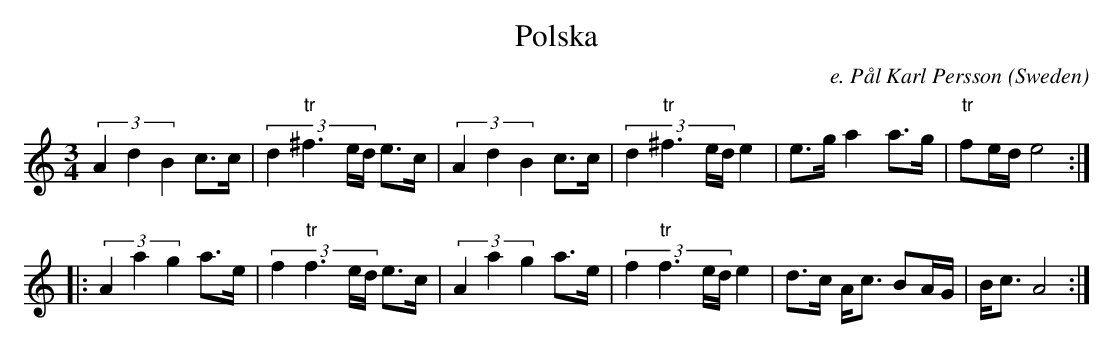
X:1
T:Polska
C:e. Pål Karl Persson
M:3/4
O:Sweden
K:A minor
(3A2d2B2 c>c|(3:2:4d2"tr"^f3e/d/ e>c|\
(3A2d2B2 c>c|(3:2:4d2"tr"^f3e/d/ e2|\
e>g a2a>g|"tr"fe/d/ e4::
(3A2a2g2 a>e|(3:2:4f2"tr"f3e/d/ e>c|\
(3A2a2g2 a>e|(3:2:4f2"tr"f3e/d/ e2|\
d>c A<c BA/G/|B<c A4:|
